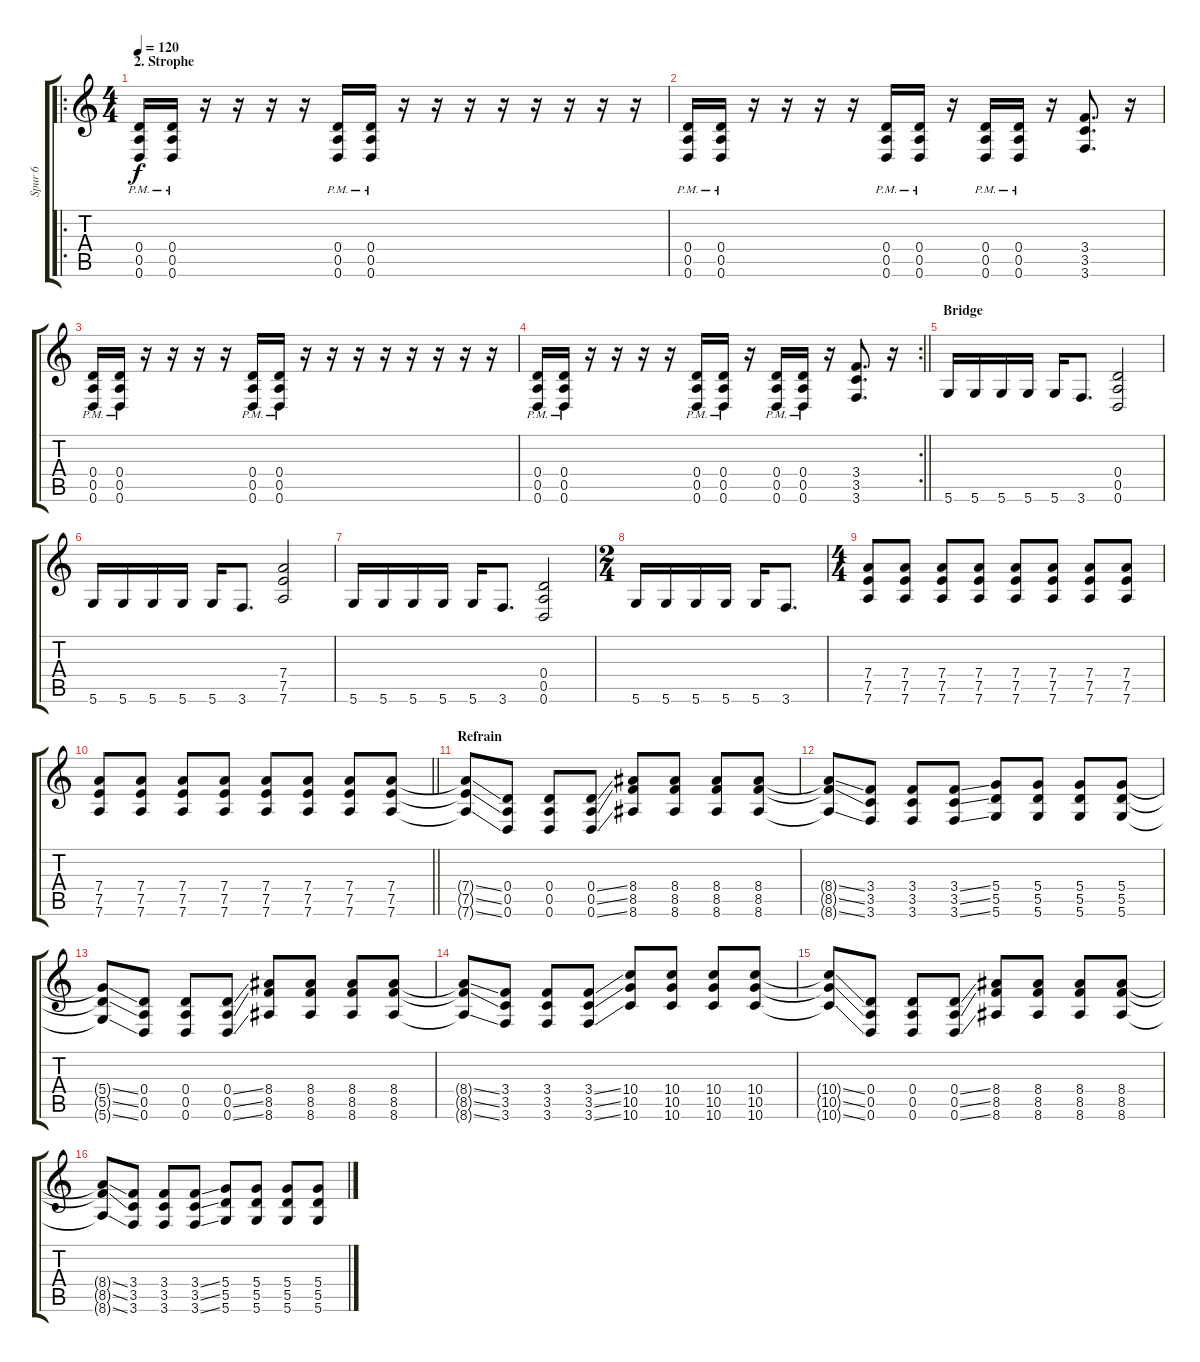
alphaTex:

\track ("Spur 6" "Spur 6") {instrument overdrivenguitar}
\staff {score tabs}
\tuning (E4 B3 G3 D3 A2 D2) {hide}
\ro
\ts (4 4)
\section ("" "2. Strophe")
\tempo 120
\clef g2
\ks c
(0.4{pm} 0.5{pm} 0.6{pm}).16{dy f} (0.4{pm} 0.5{pm} 0.6{pm}).16 r.16 r.16 r.16 r.16 (0.4{pm} 0.5{pm} 0.6{pm}).16 (0.4{pm} 0.5{pm} 0.6{pm}).16 r.16 r.16 r.16 r.16 r.16 r.16 r.16 r.16 |
(0.4{pm} 0.5{pm} 0.6{pm}).16 (0.4{pm} 0.5{pm} 0.6{pm}).16 r.16 r.16 r.16 r.16 (0.4{pm} 0.5{pm} 0.6{pm}).16 (0.4{pm} 0.5{pm} 0.6{pm}).16 r.16 (0.4{pm} 0.5{pm} 0.6{pm}).16 (0.4{pm} 0.5{pm} 0.6{pm}).16 r.16 (3.4 3.5 3.6).8{d} r.16 |
(0.4{pm} 0.5{pm} 0.6{pm}).16 (0.4{pm} 0.5{pm} 0.6{pm}).16 r.16 r.16 r.16 r.16 (0.4{pm} 0.5{pm} 0.6{pm}).16 (0.4{pm} 0.5{pm} 0.6{pm}).16 r.16 r.16 r.16 r.16 r.16 r.16 r.16 r.16 |
\rc 2
\barLineRight lightlight
(0.4{pm} 0.5{pm} 0.6{pm}).16 (0.4{pm} 0.5{pm} 0.6{pm}).16 r.16 r.16 r.16 r.16 (0.4{pm} 0.5{pm} 0.6{pm}).16 (0.4{pm} 0.5{pm} 0.6{pm}).16 r.16 (0.4{pm} 0.5{pm} 0.6{pm}).16 (0.4{pm} 0.5{pm} 0.6{pm}).16 r.16 (3.4 3.5 3.6).8{d} r.16 |
\section ("" "Bridge")
5.6.16 5.6.16 5.6.16 5.6.16 5.6.16 3.6.8{d} (0.4 0.5 0.6).2 |
5.6.16 5.6.16 5.6.16 5.6.16 5.6.16 3.6.8{d} (7.4 7.5 7.6).2 |
5.6.16 5.6.16 5.6.16 5.6.16 5.6.16 3.6.8{d} (0.4 0.5 0.6).2 |
\ts (2 4)
5.6.16 5.6.16 5.6.16 5.6.16 5.6.16 3.6.8{d} |
\ts (4 4)
(7.4 7.5 7.6).8 (7.4 7.5 7.6).8 (7.4 7.5 7.6).8 (7.4 7.5 7.6).8 (7.4 7.5 7.6).8 (7.4 7.5 7.6).8 (7.4 7.5 7.6).8 (7.4 7.5 7.6).8 |
\barLineRight lightlight
(7.4 7.5 7.6).8 (7.4 7.5 7.6).8 (7.4 7.5 7.6).8 (7.4 7.5 7.6).8 (7.4 7.5 7.6).8 (7.4 7.5 7.6).8 (7.4 7.5 7.6).8 (7.4 7.5 7.6).8 |
\section ("" "Refrain")
(7.4{ss t} 7.5{ss t} 7.6{ss t}).8 (0.4 0.5 0.6).8 (0.4 0.5 0.6).8 (0.4{ss} 0.5{ss} 0.6{ss}).8 (8.4 8.5 8.6).8 (8.4 8.5 8.6).8 (8.4 8.5 8.6).8 (8.4 8.5 8.6).8 |
(8.4{ss t} 8.5{ss t} 8.6{ss t}).8 (3.4 3.5 3.6).8 (3.4 3.5 3.6).8 (3.4{ss} 3.5{ss} 3.6{ss}).8 (5.4 5.5 5.6).8 (5.4 5.5 5.6).8 (5.4 5.5 5.6).8 (5.4 5.5 5.6).8 |
(5.4{ss t} 5.5{ss t} 5.6{ss t}).8 (0.4 0.5 0.6).8 (0.4 0.5 0.6).8 (0.4{ss} 0.5{ss} 0.6{ss}).8 (8.4 8.5 8.6).8 (8.4 8.5 8.6).8 (8.4 8.5 8.6).8 (8.4 8.5 8.6).8 |
(8.4{ss t} 8.5{ss t} 8.6{ss t}).8 (3.4 3.5 3.6).8 (3.4 3.5 3.6).8 (3.4{ss} 3.5{ss} 3.6{ss}).8 (10.4 10.5 10.6).8 (10.4 10.5 10.6).8 (10.4 10.5 10.6).8 (10.4 10.5 10.6).8 |
(10.4{ss t} 10.5{ss t} 10.6{ss t}).8 (0.4 0.5 0.6).8 (0.4 0.5 0.6).8 (0.4{ss} 0.5{ss} 0.6{ss}).8 (8.4 8.5 8.6).8 (8.4 8.5 8.6).8 (8.4 8.5 8.6).8 (8.4 8.5 8.6).8 |
(8.4{ss t} 8.5{ss t} 8.6{ss t}).8 (3.4 3.5 3.6).8 (3.4 3.5 3.6).8 (3.4{ss} 3.5{ss} 3.6{ss}).8 (5.4 5.5 5.6).8 (5.4 5.5 5.6).8 (5.4 5.5 5.6).8 (5.4 5.5 5.6).8
